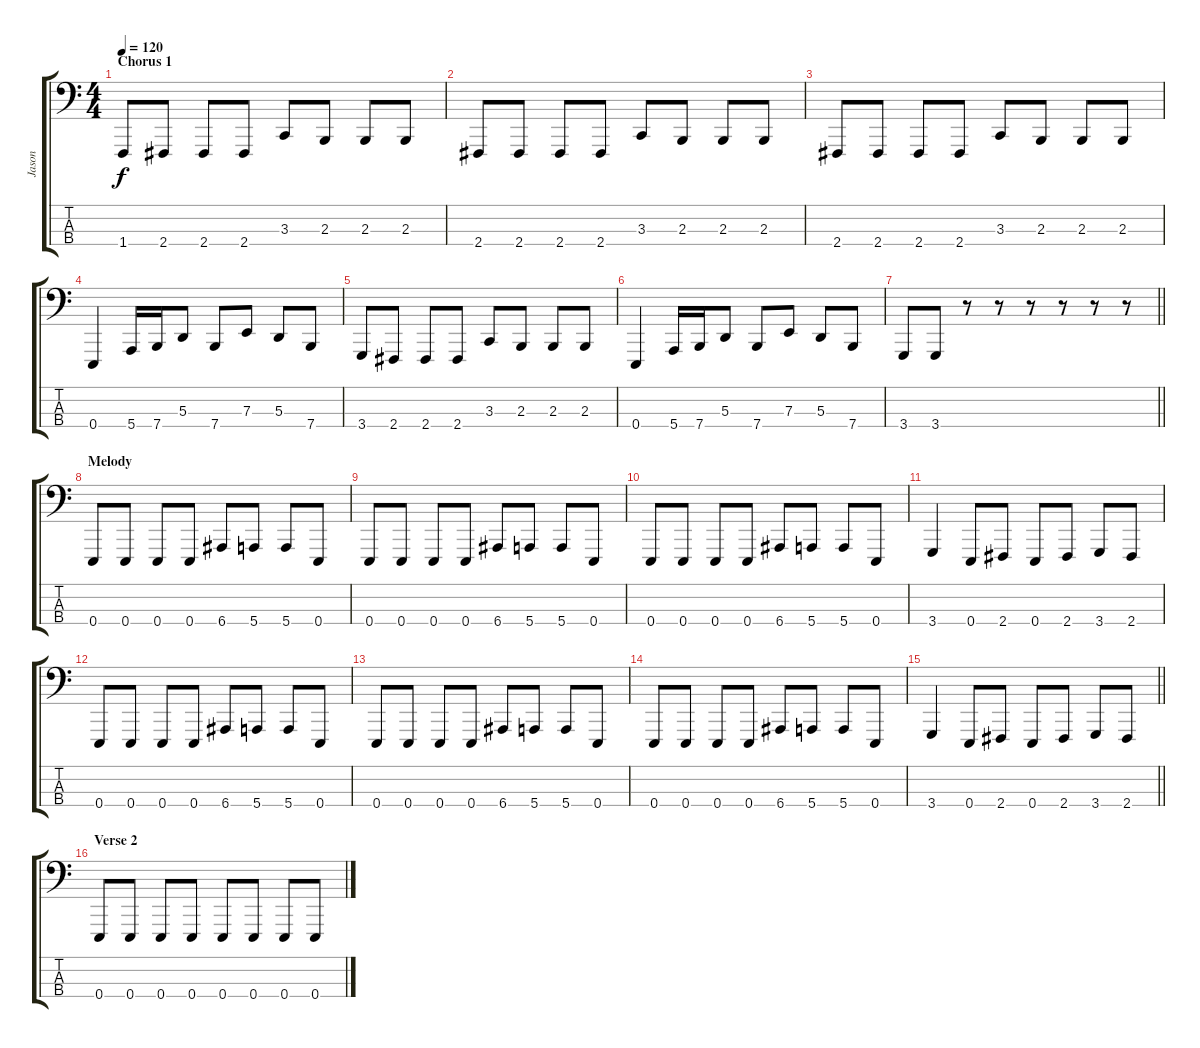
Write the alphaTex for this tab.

\track ("Jason" "Jason") {instrument lead8bassandlead}
\staff {score tabs}
\tuning (G2 D2 A1 E1) {hide}
\ts (4 4)
\section ("" "Chorus 1")
\tempo 120
\clef f4
\ks c
1.4.8{dy f} 2.4.8 2.4.8 2.4.8 3.3.8 2.3.8 2.3.8 2.3.8 |
2.4.8 2.4.8 2.4.8 2.4.8 3.3.8 2.3.8 2.3.8 2.3.8 |
2.4.8 2.4.8 2.4.8 2.4.8 3.3.8 2.3.8 2.3.8 2.3.8 |
0.4.4 5.4.16 7.4.16 5.3.8 7.4.8 7.3.8 5.3.8 7.4.8 |
3.4.8 2.4.8 2.4.8 2.4.8 3.3.8 2.3.8 2.3.8 2.3.8 |
0.4.4 5.4.16 7.4.16 5.3.8 7.4.8 7.3.8 5.3.8 7.4.8 |
\barLineRight lightlight
3.4.8 3.4.8 r.8 r.8 r.8 r.8 r.8 r.8 |
\section ("" "Melody")
0.4.8 0.4.8 0.4.8 0.4.8 6.4.8 5.4.8 5.4.8 0.4.8 |
0.4.8 0.4.8 0.4.8 0.4.8 6.4.8 5.4.8 5.4.8 0.4.8 |
0.4.8 0.4.8 0.4.8 0.4.8 6.4.8 5.4.8 5.4.8 0.4.8 |
3.4.4 0.4.8 2.4.8 0.4.8 2.4.8 3.4.8 2.4.8 |
0.4.8 0.4.8 0.4.8 0.4.8 6.4.8 5.4.8 5.4.8 0.4.8 |
0.4.8 0.4.8 0.4.8 0.4.8 6.4.8 5.4.8 5.4.8 0.4.8 |
0.4.8 0.4.8 0.4.8 0.4.8 6.4.8 5.4.8 5.4.8 0.4.8 |
\barLineRight lightlight
3.4.4 0.4.8 2.4.8 0.4.8 2.4.8 3.4.8 2.4.8 |
\section ("" "Verse 2")
0.4.8 0.4.8 0.4.8 0.4.8 0.4.8 0.4.8 0.4.8 0.4.8
